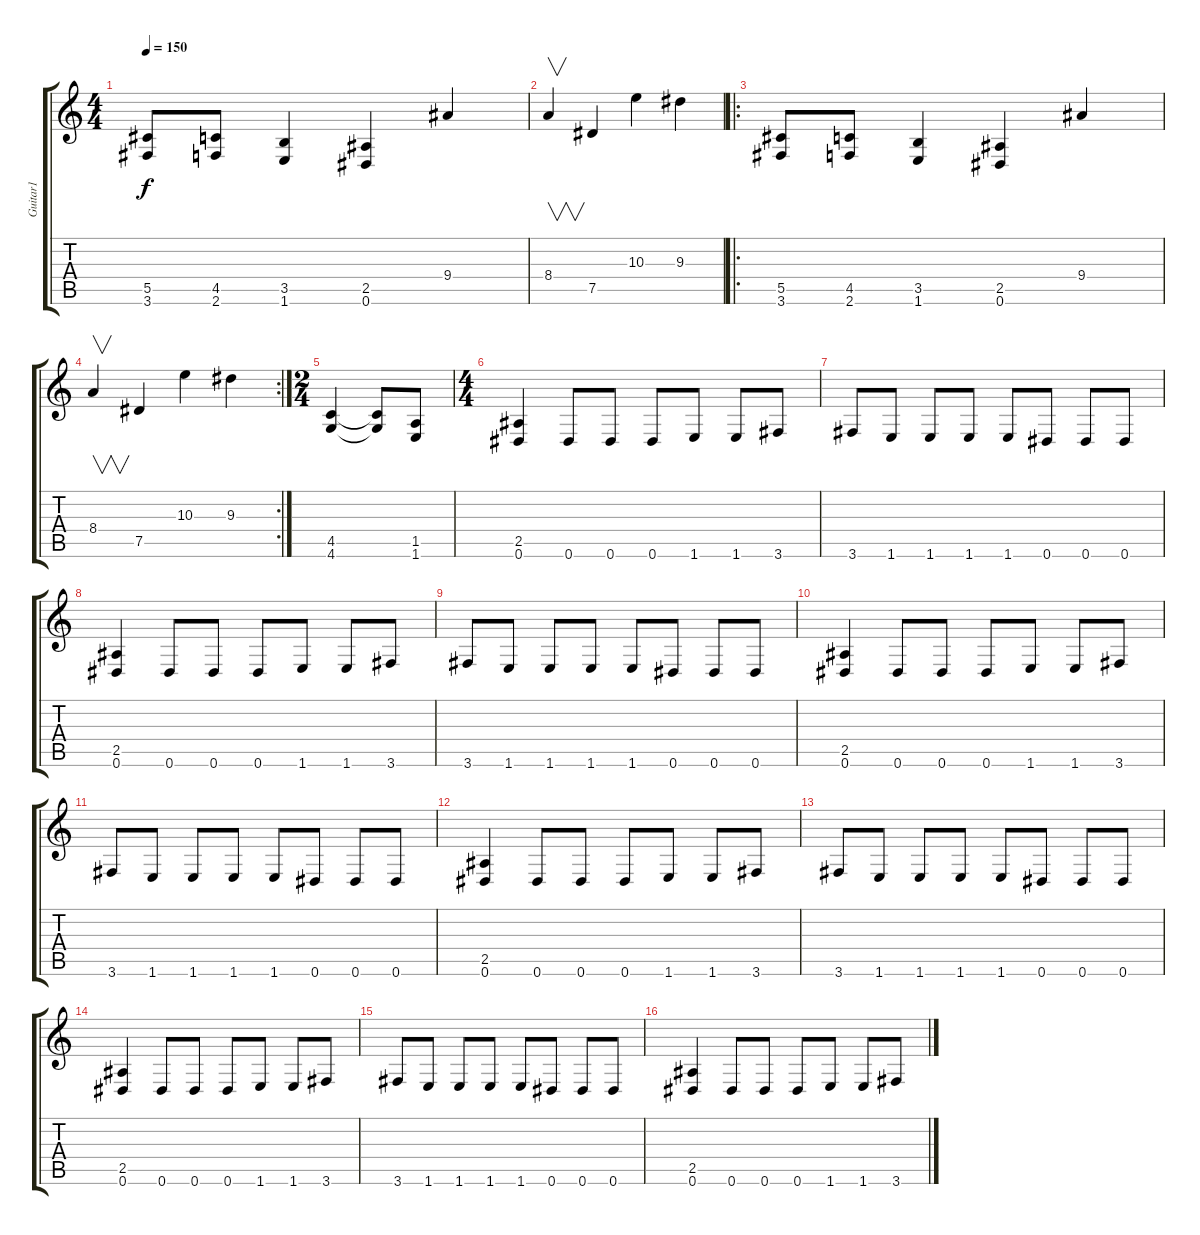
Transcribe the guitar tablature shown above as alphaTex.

\track ("Guitar1" "Guitar1") {instrument distortionguitar}
\staff {score tabs}
\tuning (Eb4 Bb3 Gb3 Db3 Ab2 Eb2) {hide}
\ts (4 4)
\tempo 150
\clef g2
\ks c
(5.5 3.6).8{dy f} (4.5 2.6).8 (3.5 1.6).4 (2.5 0.6).4 9.4.4 |
8.4.4{v} 7.5.4 10.3.4 9.3.4 |
\ro
(5.5 3.6).8 (4.5 2.6).8 (3.5 1.6).4 (2.5 0.6).4 9.4.4 |
\rc 2
8.4.4{v} 7.5.4 10.3.4 9.3.4 |
\ts (2 4)
(4.5 4.6).4 (4.5{t} 4.6{t}).8 (1.5 1.6).8 |
\ts (4 4)
(2.5 0.6).4 0.6.8 0.6.8 0.6.8 1.6.8 1.6.8 3.6.8 |
3.6.8 1.6.8 1.6.8 1.6.8 1.6.8 0.6.8 0.6.8 0.6.8 |
(2.5 0.6).4 0.6.8 0.6.8 0.6.8 1.6.8 1.6.8 3.6.8 |
3.6.8 1.6.8 1.6.8 1.6.8 1.6.8 0.6.8 0.6.8 0.6.8 |
(2.5 0.6).4 0.6.8 0.6.8 0.6.8 1.6.8 1.6.8 3.6.8 |
3.6.8 1.6.8 1.6.8 1.6.8 1.6.8 0.6.8 0.6.8 0.6.8 |
(2.5 0.6).4 0.6.8 0.6.8 0.6.8 1.6.8 1.6.8 3.6.8 |
3.6.8 1.6.8 1.6.8 1.6.8 1.6.8 0.6.8 0.6.8 0.6.8 |
(2.5 0.6).4 0.6.8 0.6.8 0.6.8 1.6.8 1.6.8 3.6.8 |
3.6.8 1.6.8 1.6.8 1.6.8 1.6.8 0.6.8 0.6.8 0.6.8 |
(2.5 0.6).4 0.6.8 0.6.8 0.6.8 1.6.8 1.6.8 3.6.8
